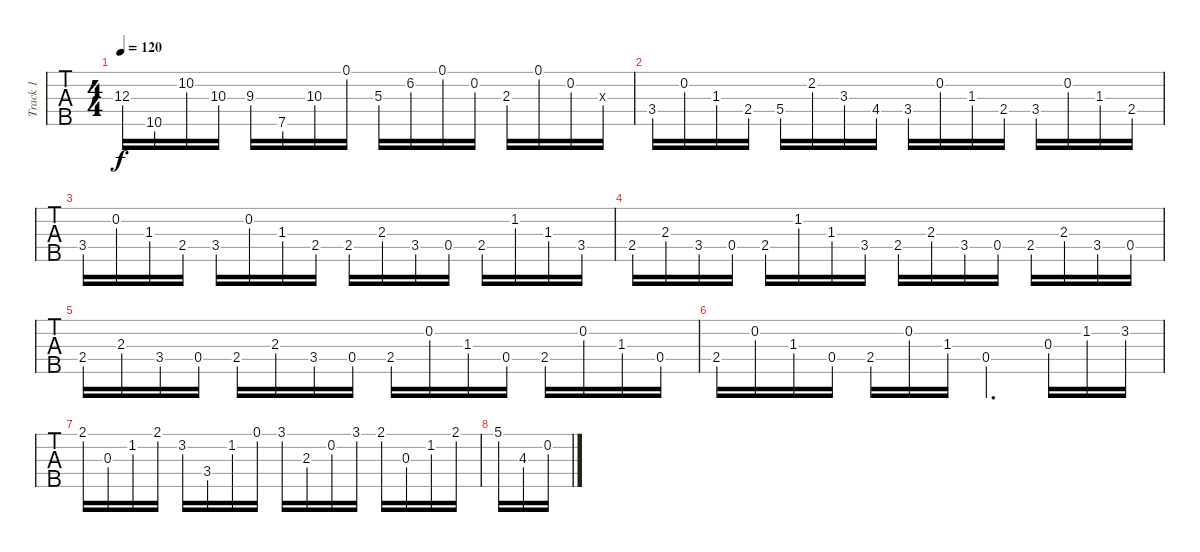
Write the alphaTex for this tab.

\track ("Track 1" "Track 1") {instrument acousticguitarsteel}
\staff {tabs}
\tuning (D4 B3 G3 D3 G4) {hide}
\ts (4 4)
\tempo 120
\clef g2
\ks c
12.3.16{dy f} 10.5.16 10.2.16 10.3.16 9.3.16 7.5.16 10.3.16 0.1.16 5.3.16 6.2.16 0.1.16 0.2.16 2.3.16 0.1.16 0.2.16 0.3{x}.16 |
3.4.16 0.2.16 1.3.16 2.4.16 5.4.16 2.2.16 3.3.16 4.4.16 3.4.16 0.2.16 1.3.16 2.4.16 3.4.16 0.2.16 1.3.16 2.4.16 |
3.4.16 0.2.16 1.3.16 2.4.16 3.4.16 0.2.16 1.3.16 2.4.16 2.4.16 2.3.16 3.4.16 0.4.16 2.4.16 1.2.16 1.3.16 3.4.16 |
2.4.16 2.3.16 3.4.16 0.4.16 2.4.16 1.2.16 1.3.16 3.4.16 2.4.16 2.3.16 3.4.16 0.4.16 2.4.16 2.3.16 3.4.16 0.4.16 |
2.4.16 2.3.16 3.4.16 0.4.16 2.4.16 2.3.16 3.4.16 0.4.16 2.4.16 0.2.16 1.3.16 0.4.16 2.4.16 0.2.16 1.3.16 0.4.16 |
2.4.16 0.2.16 1.3.16 0.4.16 2.4.16 0.2.16 1.3.16 0.4.4{d} 0.3.16 1.2.16 3.2.16 |
2.1.16 0.3.16 1.2.16 2.1.16 3.2.16 3.4.16 1.2.16 0.1.16 3.1.16 2.3.16 0.2.16 3.1.16 2.1.16 0.3.16 1.2.16 2.1.16 |
5.1.16 4.3.16 0.2.16
